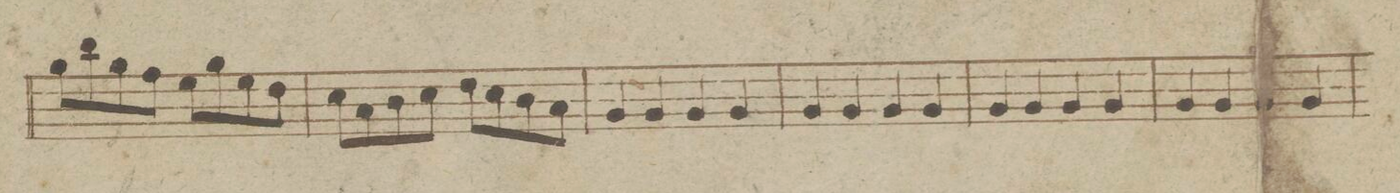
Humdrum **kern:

**kern	**dynam
*I"Fagotto Secondo	*
*clefF4	*
*k[b-e-]	*
*met(c|)	*
*M2/2	*
8B-\L	.
8d\	.
8B-\	.
8A\J	.
8G\L	.
8B-\	.
8G\	.
8F\J	.
=16	=16
8E-\L	.
8C\	.
8D\	.
8E-\J	.
8F\L	.
8E-\	.
8D\	.
8C\J	.
=17	=17
4BB-/	.
4BB-/	.
4BB-/	.
4BB-/	.
=18	=18
4BB-/	.
4BB-/	.
4BB-/	.
4BB-/	.
=19	=19
4BB-/	.
4BB-/	.
4BB-/	.
4BB-/	.
=20	=20
4BB-/	.
4BB-/	.
4BB-/	.
4BB-/	.
=21	=21
*-	*-
